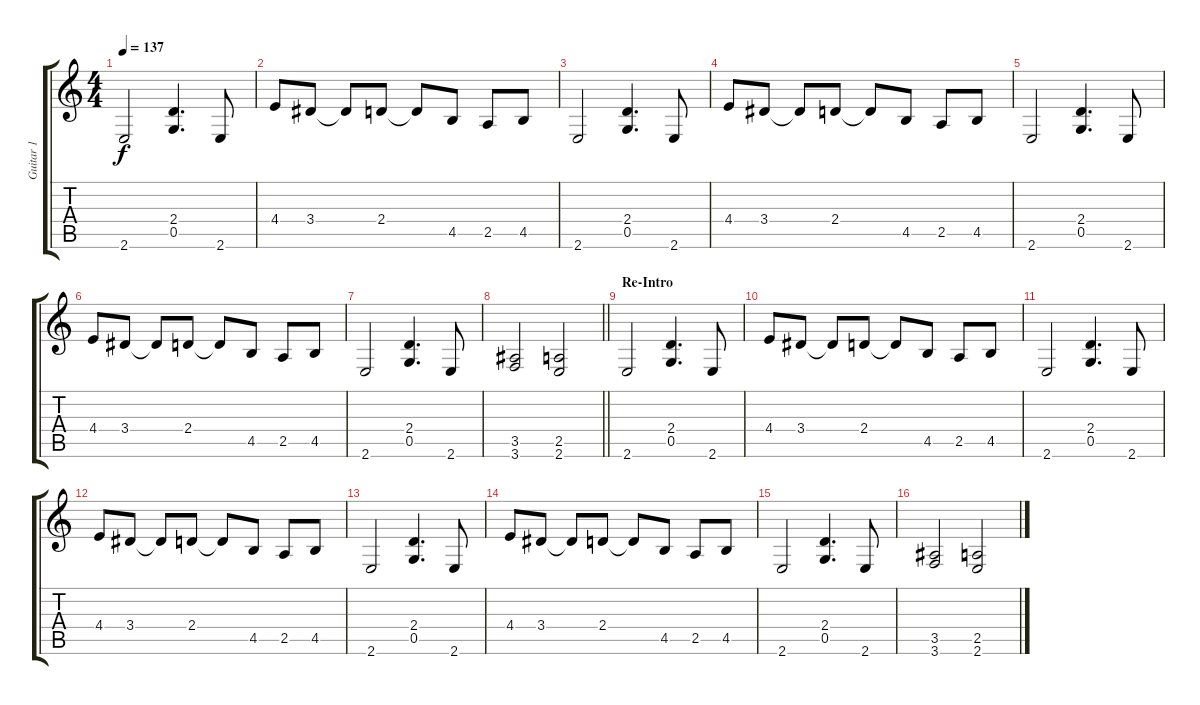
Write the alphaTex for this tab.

\track ("Guitar 1" "Guitar 1") {instrument overdrivenguitar}
\staff {score tabs}
\tuning (D4 A3 F3 C3 G2 D2) {hide}
\ts (4 4)
\tempo 137
\clef g2
\ks c
2.6.2{dy f} (2.4 0.5).4{d} 2.6.8 |
4.4.8 3.4.8 3.4{t}.8 2.4.8 2.4{t}.8 4.5.8 2.5.8 4.5.8 |
2.6.2 (2.4 0.5).4{d} 2.6.8 |
4.4.8 3.4.8 3.4{t}.8 2.4.8 2.4{t}.8 4.5.8 2.5.8 4.5.8 |
2.6.2 (2.4 0.5).4{d} 2.6.8 |
4.4.8 3.4.8 3.4{t}.8 2.4.8 2.4{t}.8 4.5.8 2.5.8 4.5.8 |
2.6.2 (2.4 0.5).4{d} 2.6.8 |
\barLineRight lightlight
(3.5 3.6).2 (2.5 2.6).2 |
\section ("" "Re-Intro")
2.6.2 (2.4 0.5).4{d} 2.6.8 |
4.4.8 3.4.8 3.4{t}.8 2.4.8 2.4{t}.8 4.5.8 2.5.8 4.5.8 |
2.6.2 (2.4 0.5).4{d} 2.6.8 |
4.4.8 3.4.8 3.4{t}.8 2.4.8 2.4{t}.8 4.5.8 2.5.8 4.5.8 |
2.6.2 (2.4 0.5).4{d} 2.6.8 |
4.4.8 3.4.8 3.4{t}.8 2.4.8 2.4{t}.8 4.5.8 2.5.8 4.5.8 |
2.6.2 (2.4 0.5).4{d} 2.6.8 |
(3.5 3.6).2 (2.5 2.6).2
